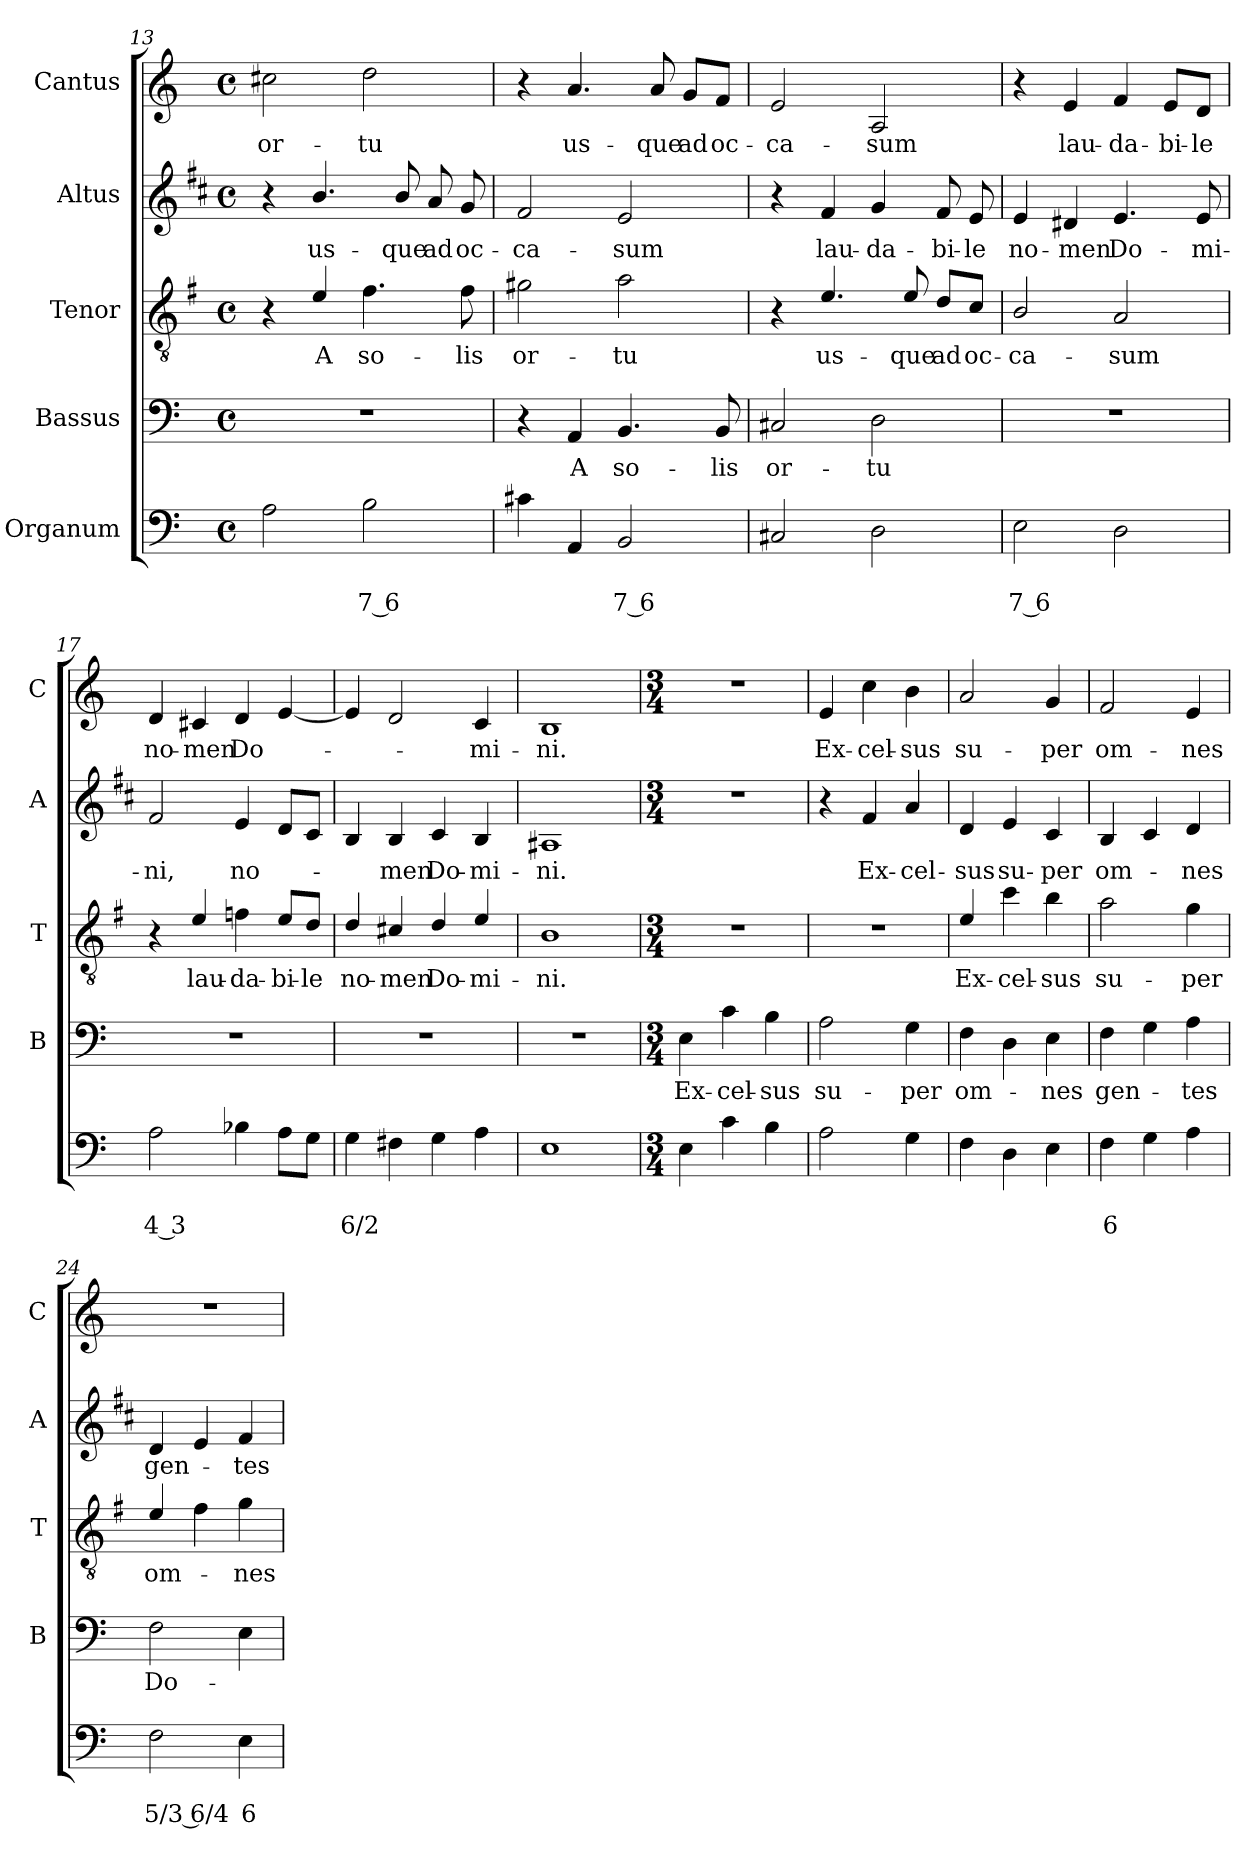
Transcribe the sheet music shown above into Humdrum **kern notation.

**kern	**text	**text	**kern	**text	**kern	**text	**kern	**text	**kern	**text
*part5	*part5	*part5	*part4	*part4	*part3	*part3	*part2	*part2	*part1	*part1
*staff5	*staff5	*staff5	*staff4	*staff4	*staff3	*staff3	*staff2	*staff2	*staff1	*staff1
*I"Organum	*	*	*I"Bassus	*	*I"Tenor	*	*I"Altus	*	*I"Cantus	*
*	*	*	*I'B	*	*I'T	*	*I'A	*	*I'C	*
!!LO:PB:g=z
*clefF4	*	*	*clefF4	*	*clefGv2	*	*clefG2	*	*clefG2	*
*	*	*	*	*	*ITrd4c7	*	*ITrd1c2	*	*	*
*k[]	*	*	*k[]	*	*k[]	*	*k[]	*	*k[]	*
*C:	*	*	*C:	*	*C:	*	*C:	*	*C:	*
*M4/4	*	*	*M4/4	*	*M4/4	*	*M4/4	*	*M4/4	*
*met(c)	*	*	*met(c)	*	*met(c)	*	*met(c)	*	*met(c)	*
=13	=13	=13	=13	=13	=13	=13	=13	=13	=13	=13
!	!	!	!	!	!	!	!	!	!	!LO:LY:b
2A\	.	.	1r	.	4r	.	4r	.	2cc#X\	or-
!	!	!	!	!	!	!LO:LY:b	!	!LO:LY:b	!	!
.	.	.	.	.	4A/	A	4.a/	us-	.	.
!	!	!LO:LY:b	!	!	!	!LO:LY:b	!	!	!	!LO:LY:b
2B\	.	7 6	.	.	4.B\	so-	.	.	2dd\	-tu
!	!	!	!	!	!	!	!	!LO:LY:b	!	!
.	.	.	.	.	.	.	8a/	-que	.	.
!	!	!	!	!	!	!	!	!LO:LY:b	!	!
.	.	.	.	.	.	.	8g/	ad	.	.
!	!	!	!	!	!	!LO:LY:b	!	!LO:LY:b	!	!
.	.	.	.	.	8B\	-lis	8f/	oc-	.	.
=14	=14	=14	=14	=14	=14	=14	=14	=14	=14	=14
!	!	!	!	!	!	!LO:LY:b	!	!LO:LY:b	!	!
4c#X\	.	.	4r	.	2c#X\	or-	2e/	-ca-	4r	.
!	!	!	!	!LO:LY:b	!	!	!	!	!	!LO:LY:b
4AA/	.	.	4AA/	A	.	.	.	.	4.a/	us-
!	!	!LO:LY:b	!	!LO:LY:b	!	!LO:LY:b	!	!LO:LY:b	!	!
2BB/	.	7 6	4.BB/	so-	2d\	-tu	2d/	-sum	.	.
!	!	!	!	!	!	!	!	!	!	!LO:LY:b
.	.	.	.	.	.	.	.	.	8a/	-que
!	!	!	!	!	!	!	!	!	!	!LO:LY:b
.	.	.	.	.	.	.	.	.	8g/L	ad
!	!	!	!	!LO:LY:b	!	!	!	!	!	!LO:LY:b
.	.	.	8BB/	-lis	.	.	.	.	8f/J	oc-
=15	=15	=15	=15	=15	=15	=15	=15	=15	=15	=15
!	!	!	!	!LO:LY:b	!	!	!	!	!	!LO:LY:b
2C#X/	.	.	2C#X/	or-	4r	.	4r	.	2e/	-ca-
!	!	!	!	!	!	!LO:LY:b	!	!LO:LY:b	!	!
.	.	.	.	.	4.A/	us-	4e/	lau-	.	.
!	!	!	!	!LO:LY:b	!	!	!	!LO:LY:b	!	!LO:LY:b
2D\	.	.	2D\	-tu	.	.	4f/	-da-	2A/	-sum
!	!	!	!	!	!	!LO:LY:b	!	!	!	!
.	.	.	.	.	8A/	-que	.	.	.	.
!	!	!	!	!	!	!LO:LY:b	!	!LO:LY:b	!	!
.	.	.	.	.	8G/L	ad	8e/	-bi-	.	.
!	!	!	!	!	!	!LO:LY:b	!	!LO:LY:b	!	!
.	.	.	.	.	8F/J	oc-	8d/	-le	.	.
=16	=16	=16	=16	=16	=16	=16	=16	=16	=16	=16
!	!	!LO:LY:b	!	!	!	!LO:LY:b	!	!LO:LY:b	!	!
2E\	.	7 6	1r	.	2E/	-ca-	4d/	no-	4r	.
!	!	!	!	!	!	!	!	!LO:LY:b	!	!LO:LY:b
.	.	.	.	.	.	.	4c#X/	-men	4e/	lau-
!	!	!	!	!	!	!LO:LY:b	!	!LO:LY:b	!	!LO:LY:b
2D\	.	.	.	.	2D/	-sum	4.d/	Do-	4f/	-da-
!	!	!	!	!	!	!	!	!	!	!LO:LY:b
.	.	.	.	.	.	.	.	.	8e/L	-bi-
!	!	!	!	!	!	!	!	!LO:LY:b	!	!LO:LY:b
.	.	.	.	.	.	.	8d/	-mi-	8d/J	-le
=17	=17	=17	=17	=17	=17	=17	=17	=17	=17	=17
!	!	!LO:LY:b	!	!	!	!	!	!LO:LY:b	!	!LO:LY:b
2A\	.	4 3	1r	.	4r	.	2e/	-ni,	4d/	no-
!	!	!	!	!	!	!LO:LY:b	!	!	!	!LO:LY:b
.	.	.	.	.	4A/	lau-	.	.	4c#X/	-men
!	!	!	!	!	!	!LO:LY:b	!	!LO:LY:b	!	!LO:LY:b
4B-X\	.	.	.	.	4B-X\	-da-	4d/	no-	4d/	Do-
!	!	!	!	!	!	!LO:LY:b	!	!	!	!
8A\L	.	.	.	.	8A/L	-bi-	8c/L	.	[4e/	.
!	!	!	!	!	!	!LO:LY:b	!	!	!	!
8G\J	.	.	.	.	8G/J	-le	8B/J	.	.	.
=18	=18	=18	=18	=18	=18	=18	=18	=18	=18	=18
!	!	!LO:LY:b	!	!	!	!LO:LY:b	!	!	!	!
4G\	.	6/2	1r	.	4G/	no-	4A/	.	4e/]	.
!	!	!	!	!	!	!LO:LY:b	!	!LO:LY:b	!	!
4F#X\	.	.	.	.	4F#X/	-men	4A/	-men	2d/	.
!	!	!	!	!	!	!LO:LY:b	!	!LO:LY:b	!	!
4G\	.	.	.	.	4G/	Do-	4B/	Do-	.	.
!	!	!	!	!	!	!LO:LY:b	!	!LO:LY:b	!	!LO:LY:b
4A\	.	.	.	.	4A/	-mi-	4A/	-mi-	4c/	-mi-
!!LO:LB:g=z
=19	=19	=19	=19	=19	=19	=19	=19	=19	=19	=19
!	!	!	!	!	!	!LO:LY:b	!	!LO:LY:b	!	!LO:LY:b
1E	.	.	1r	.	1E	-ni.	1G#X	-ni.	1B	-ni.
=20	=20	=20	=20	=20	=20	=20	=20	=20	=20	=20
*M3/4	*	*	*M3/4	*	*M3/4	*	*M3/4	*	*M3/4	*
!	!	!	!	!LO:LY:b	!	!	!	!	!	!
4E\	.	.	4E\	Ex-	2.r	.	2.r	.	2.r	.
!	!	!	!	!LO:LY:b	!	!	!	!	!	!
4c\	.	.	4c\	-cel-	.	.	.	.	.	.
!	!	!	!	!LO:LY:b	!	!	!	!	!	!
4B\	.	.	4B\	-sus	.	.	.	.	.	.
=21	=21	=21	=21	=21	=21	=21	=21	=21	=21	=21
!	!	!	!	!LO:LY:b	!	!	!	!	!	!LO:LY:b
2A\	.	.	2A\	su-	2.r	.	4r	.	4e/	Ex-
!	!	!	!	!	!	!	!	!LO:LY:b	!	!LO:LY:b
.	.	.	.	.	.	.	4e/	Ex-	4cc\	-cel-
!	!	!	!	!LO:LY:b	!	!	!	!LO:LY:b	!	!LO:LY:b
4G\	.	.	4G\	-per	.	.	4g/	-cel-	4b\	-sus
=22	=22	=22	=22	=22	=22	=22	=22	=22	=22	=22
!	!	!	!	!LO:LY:b	!	!LO:LY:b	!	!LO:LY:b	!	!LO:LY:b
4F\	.	.	4F\	om-	4A/	Ex-	4c/	-sus	2a/	su-
!	!	!	!	!	!	!LO:LY:b	!	!LO:LY:b	!	!
4D\	.	.	4D\	.	4f\	-cel-	4d/	su-	.	.
!	!	!	!	!LO:LY:b	!	!LO:LY:b	!	!LO:LY:b	!	!LO:LY:b
4E\	.	.	4E\	-nes	4e\	-sus	4B/	-per	4g/	-per
=23	=23	=23	=23	=23	=23	=23	=23	=23	=23	=23
!	!	!LO:LY:b	!	!LO:LY:b	!	!LO:LY:b	!	!LO:LY:b	!	!LO:LY:b
4F\	.	6	4F\	gen-	2d\	su-	4A/	om-	2f/	om-
4G\	.	.	4G\	.	.	.	4B/	.	.	.
!	!	!	!	!LO:LY:b	!	!LO:LY:b	!	!LO:LY:b	!	!LO:LY:b
4A\	.	.	4A\	-tes	4c\	-per	4c/	-nes	4e/	-nes
=24	=24	=24	=24	=24	=24	=24	=24	=24	=24	=24
!	!	!LO:LY:b	!	!LO:LY:b	!	!LO:LY:b	!	!LO:LY:b	!	!
2F\	.	5/3 6/4	2F\	Do-	4A/	om-	4c/	gen-	2.r	.
.	.	.	.	.	4B\	.	4d/	.	.	.
!	!	!LO:LY:b	!	!	!	!LO:LY:b	!	!LO:LY:b	!	!
4E\	.	6	4E\	.	4c\	-nes	4e/	-tes	.	.
=	=	=	=	=	=	=	=	=	=	=
*-	*-	*-	*-	*-	*-	*-	*-	*-	*-	*-
